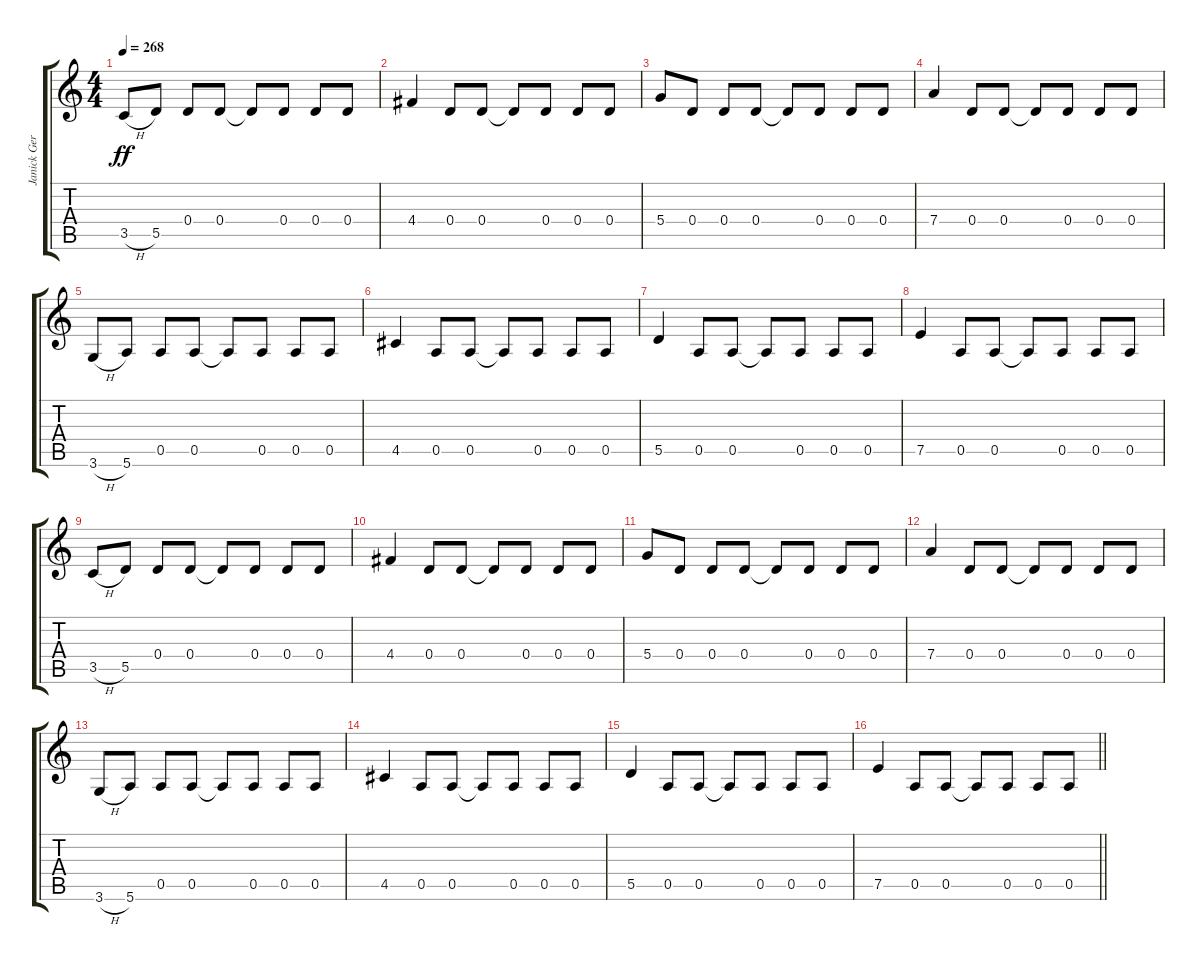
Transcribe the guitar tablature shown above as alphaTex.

\track ("Janick Gers" "Janick Ger") {instrument electricguitarclean}
\staff {score tabs}
\tuning (E4 B3 G3 D3 A2 E2) {hide}
\ts (4 4)
\tempo 268
\clef g2
\ks c
3.5{h}.8{dy ff} 5.5.8 0.4.8 0.4.8 0.4{t}.8 0.4.8 0.4.8 0.4.8 |
4.4.4 0.4.8 0.4.8 0.4{t}.8 0.4.8 0.4.8 0.4.8 |
5.4.8 0.4.8 0.4.8 0.4.8 0.4{t}.8 0.4.8 0.4.8 0.4.8 |
7.4.4 0.4.8 0.4.8 0.4{t}.8 0.4.8 0.4.8 0.4.8 |
3.6{h}.8 5.6.8 0.5.8 0.5.8 0.5{t}.8 0.5.8 0.5.8 0.5.8 |
4.5.4 0.5.8 0.5.8 0.5{t}.8 0.5.8 0.5.8 0.5.8 |
5.5.4 0.5.8 0.5.8 0.5{t}.8 0.5.8 0.5.8 0.5.8 |
7.5.4 0.5.8 0.5.8 0.5{t}.8 0.5.8 0.5.8 0.5.8 |
3.5{h}.8 5.5.8 0.4.8 0.4.8 0.4{t}.8 0.4.8 0.4.8 0.4.8 |
4.4.4 0.4.8 0.4.8 0.4{t}.8 0.4.8 0.4.8 0.4.8 |
5.4.8 0.4.8 0.4.8 0.4.8 0.4{t}.8 0.4.8 0.4.8 0.4.8 |
7.4.4 0.4.8 0.4.8 0.4{t}.8 0.4.8 0.4.8 0.4.8 |
3.6{h}.8 5.6.8 0.5.8 0.5.8 0.5{t}.8 0.5.8 0.5.8 0.5.8 |
4.5.4 0.5.8 0.5.8 0.5{t}.8 0.5.8 0.5.8 0.5.8 |
5.5.4 0.5.8 0.5.8 0.5{t}.8 0.5.8 0.5.8 0.5.8 |
\barLineRight lightlight
7.5.4 0.5.8 0.5.8 0.5{t}.8 0.5.8 0.5.8 0.5.8
